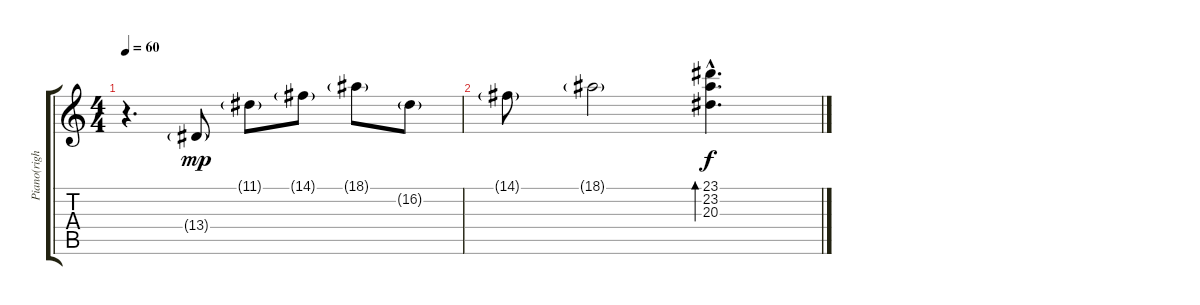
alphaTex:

\track ("Piano(right hand)" "Piano(righ") {instrument brightacousticpiano}
\staff {score tabs}
\tuning (E4 B3 G3 D3 A2 E2) {hide}
\ts (4 4)
\tempo 60
\clef g2
\ks c
r.4{d dy mp} 13.4{g}.8 11.1{g}.8 14.1{g}.8 18.1{g}.8 16.2{g}.8 |
14.1{g}.8 18.1{g}.2 (23.1{hac} 23.2{hac} 20.3{hac}).4{d bd 480 dy f}
